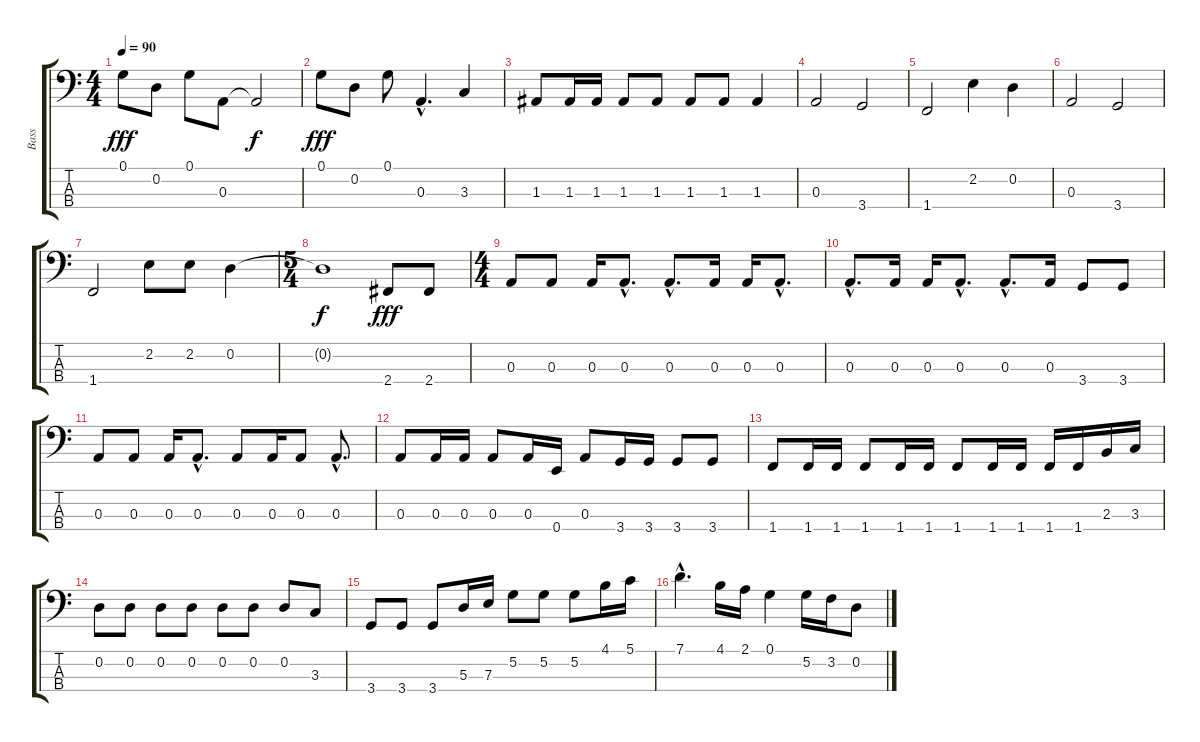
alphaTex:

\track ("Bass" "Bass") {instrument electricbassfinger}
\staff {score tabs}
\tuning (G2 D2 A1 E1) {hide}
\ts (4 4)
\tempo 90
\clef f4
\ks c
0.1.8{dy fff} 0.2.8 0.1.8 0.3.8 0.3{t}.2{dy f} |
0.1.8{dy fff} 0.2.8 0.1.8 0.3{hac}.4{d} 3.3.4 |
1.3.8 1.3.16 1.3.16 1.3.8 1.3.8 1.3.8 1.3.8 1.3.4 |
0.3.2 3.4.2 |
1.4.2 2.2.4 0.2.4 |
0.3.2 3.4.2 |
1.4.2 2.2.8 2.2.8 0.2.4 |
\ts (5 4)
0.2{t}.1{dy f} 2.4.8{dy fff} 2.4.8 |
\ts (4 4)
0.3.8 0.3.8 0.3.16 0.3{hac}.8{d} 0.3{hac}.8{d} 0.3.16 0.3.16 0.3{hac}.8{d} |
0.3{hac}.8{d} 0.3.16 0.3.16 0.3{hac}.8{d} 0.3{hac}.8{d} 0.3.16 3.4.8 3.4.8 |
0.3.8 0.3.8 0.3.16 0.3{hac}.8{d} 0.3.8 0.3.16 0.3.8 0.3{hac}.8{d} |
0.3.8 0.3.16 0.3.16 0.3.8 0.3.16 0.4.16 0.3.8 3.4.16 3.4.16 3.4.8 3.4.8 |
1.4.8 1.4.16 1.4.16 1.4.8 1.4.16 1.4.16 1.4.8 1.4.16 1.4.16 1.4.16 1.4.16 2.3.16 3.3.16 |
0.2.8 0.2.8 0.2.8 0.2.8 0.2.8 0.2.8 0.2.8 3.3.8 |
3.4.8 3.4.8 3.4.8 5.3.16 7.3.16 5.2.8 5.2.8 5.2.8 4.1.16 5.1.16 |
7.1{hac}.4{d} 4.1.16 2.1.16 0.1.4 5.2.16 3.2.16 0.2.8
